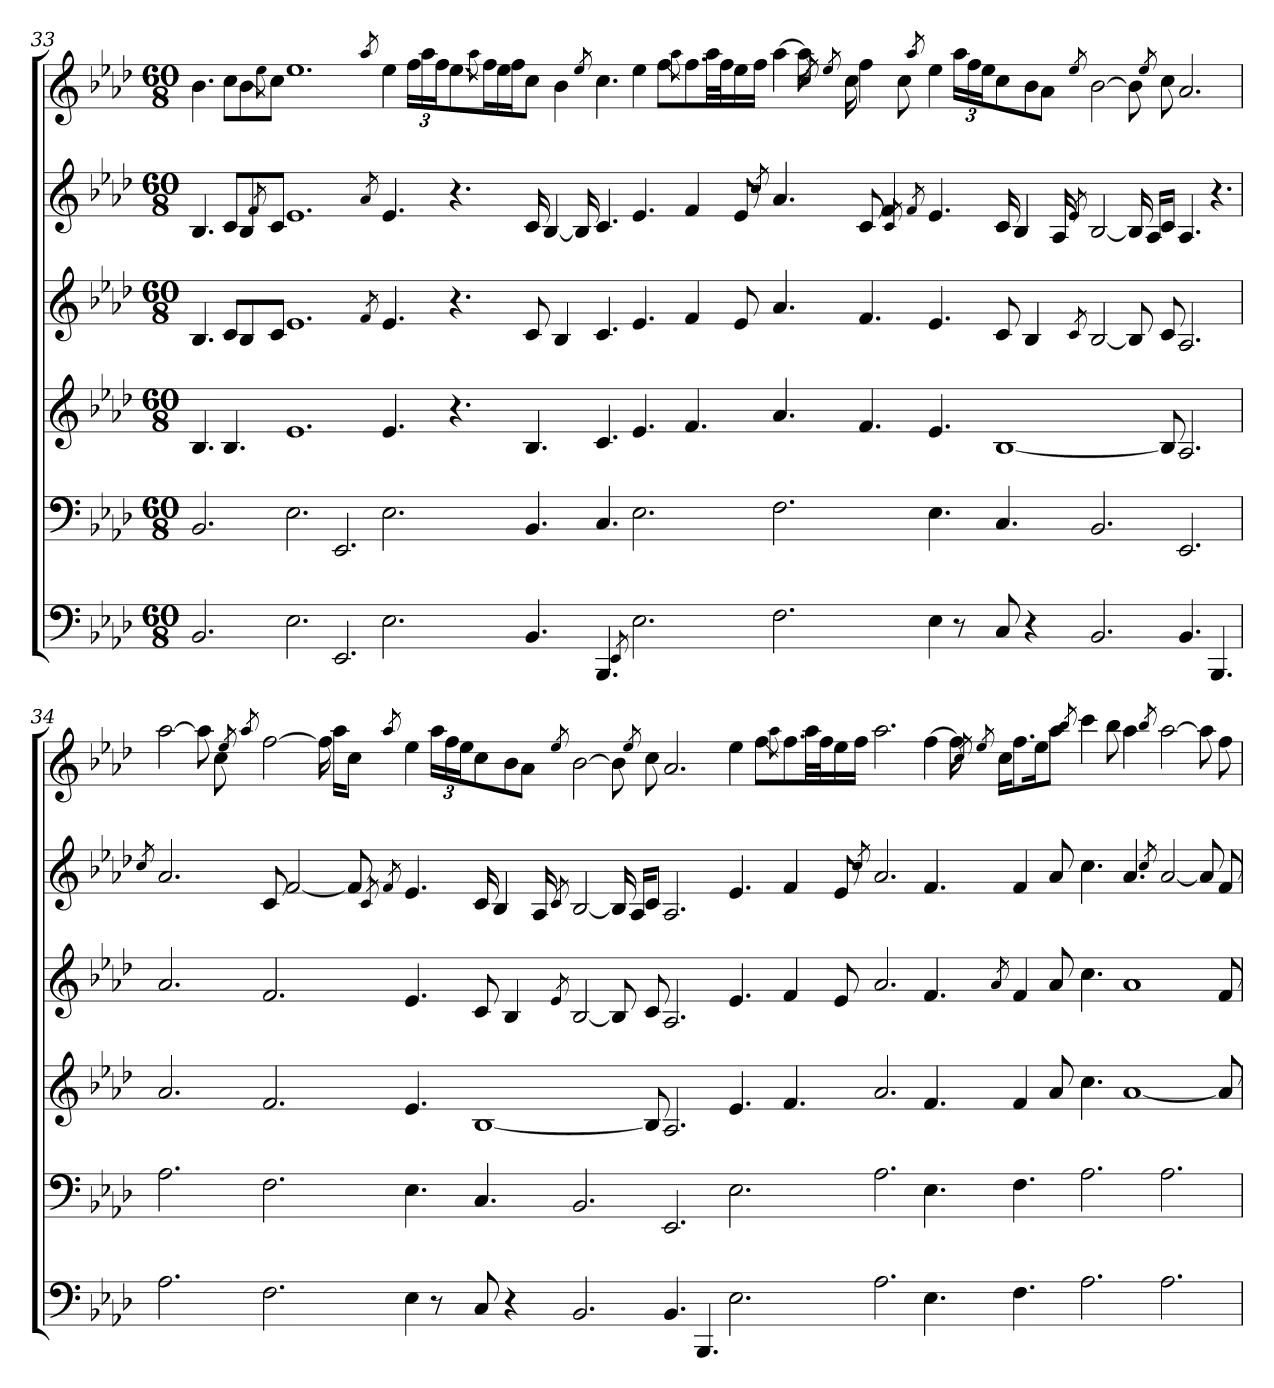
**kern	**kern	**kern	**kern	**kern	**kern
*part6	*part5	*part4	*part3	*part2	*part1
*staff6	*staff5	*staff4	*staff3	*staff2	*staff1
*clefF4	*clefF4	*clefG2	*clefG2	*clefG2	*clefG2
*k[b-e-a-d-]	*k[b-e-a-d-]	*k[b-e-a-d-]	*k[b-e-a-d-]	*k[b-e-a-d-]	*k[b-e-a-d-]
*M60/8	*M60/8	*M60/8	*M60/8	*M60/8	*M60/8
=33	=33	=33	=33	=33	=33
2.BB-	2.BB-	4.B-	4.B-	4.B-	4.b-
.	.	4.B-	8c/L	8c/L	8cc\L
.	.	.	8B-/	8B-/	8b-\
.	.	.	.	8qf/	8qee-\
.	.	.	8c/J	8c/J	8cc\J
2.E-	2.E-	1.e-	1.e-	1.e-	1.ee-
2.EE-	2.EE-	.	.	.	.
.	.	.	8qf	8qa-	8qaa-
2.E-	2.E-	4.e-	4.e-	4.e-	4ee-
.	.	.	.	.	24ff\LL
.	.	.	.	.	24aa-\
.	.	.	.	.	24ff\J
.	.	4.r	4.r	4.r	8.ee-\
.	.	.	.	.	8qaa-\
.	.	.	.	.	16ff\L
.	.	.	.	.	16ee-\
.	.	.	.	.	16ff\J
4.BB-	4.BB-	4.B-	8c	16c	8cc\J
.	.	.	.	[4B-	.
.	.	.	4B-	.	4b-
.	.	.	.	16B-]	.
.	.	.	.	.	8qee-
4.BBB-	4.C	4.c	4.c	4.c	4.cc
8qEE-	.	.	.	.	.
2.E-	2.E-	4.e-	4.e-	4.e-	4ee-
.	.	.	.	.	8ff\L
.	.	.	.	.	8qaa-\
.	.	4.f	4f	4f	8.ff\
.	.	.	.	.	32aa-\LL
.	.	.	.	.	32ff\J
.	.	.	8e-	8e-	16ee-\
.	.	.	.	.	16ff\JJ
.	.	.	.	8qcc	.
2.F	2.F	4.a-	4.a-	4.a-	[4aa-
.	.	.	.	.	16aa-]
.	.	.	.	.	8qcc
.	.	.	.	.	8qee-
.	.	.	.	.	16cc
.	.	4.f	4.f	8c	4ff
.	.	.	.	4f	.
.	.	.	.	.	8cc
.	.	.	.	8qc	.
.	.	.	.	8qf	8qaa-
4E-	4.E-	4.e-	4.e-	4.e-	4ee-
8r	.	.	.	.	24aa-\LL
.	.	.	.	.	24ff\
.	.	.	.	.	24ee-\J
8C	4.C	[1B-	8c	16c	8cc\
.	.	.	.	4B-	.
4r	.	.	4B-	.	8b-\
.	.	.	.	.	8a-\J
.	.	.	.	16A-	.
.	.	.	8qc	8qe-	8qee-
2.BB-	2.BB-	.	[2B-	[2B-	[2b-
.	.	.	8B-]	16B-]	8b-]
.	.	.	.	16A-/KL	.
.	.	.	.	.	8qee-
.	.	8B-]	8c	8c/J	8cc
4.BB-	2.EE-	2.A-	2.A-	4.A-	2.a-
4.BBB-	.	.	.	4.r	.
=34	=34	=34	=34	=34	=34
.	.	.	.	8qcc	.
2.A-	2.A-	2.a-	2.a-	2.a-	[2aa-
.	.	.	.	.	8aa-]
.	.	.	.	.	8cc
.	.	.	.	.	8qee-
.	.	.	.	.	8qaa-
2.F	2.F	2.f	2.f	8c	[2ff
.	.	.	.	[2f	.
.	.	.	.	.	16ff]
.	.	.	.	.	16aa-\KL
.	.	.	.	8f]	8cc\J
.	.	.	.	8qc	.
.	.	.	.	8qf	8qaa-
4E-	4.E-	4.e-	4.e-	4.e-	4ee-
8r	.	.	.	.	24aa-\LL
.	.	.	.	.	24ff\
.	.	.	.	.	24ee-\J
8C	4.C	[1B-	8c	16c	8cc\
.	.	.	.	4B-	.
4r	.	.	4B-	.	8b-\
.	.	.	.	.	8a-\J
.	.	.	.	16A-	.
.	.	.	8qe-	8qc	8qee-
2.BB-	2.BB-	.	[2B-	[2B-	[2b-
.	.	.	8B-]	16B-]	8b-]
.	.	.	.	16A-/KL	.
.	.	.	.	.	8qee-
.	.	8B-]	8c	8c/J	8cc
4.BB-	2.EE-	2.A-	2.A-	2.A-	2.a-
4.BBB-	.	.	.	.	.
2.E-	2.E-	4.e-	4.e-	4.e-	4ee-
.	.	.	.	.	8ff\L
.	.	.	.	.	8qaa-\
.	.	4.f	4f	4f	8.ff\
.	.	.	.	.	32aa-\LL
.	.	.	.	.	32ff\J
.	.	.	8e-	8e-	16ee-\
.	.	.	.	.	16ff\JJ
.	.	.	.	8qcc	.
2.A-	2.A-	2.a-	2.a-	2.a-	2.aa-
4.E-	4.E-	4.f	4.f	4.f	[4ff
.	.	.	.	.	16ff]
.	.	.	.	.	8qcc
.	.	.	.	.	8qee-
.	.	.	.	.	16cc\KL
.	.	.	8qa-	.	.
4.F	4.F	4f	4f	4f	8.ff\
.	.	.	.	.	16ee-\K
.	.	8a-	8a-	8a-	8aa-\J
.	.	.	.	.	8qbb-
2.A-	2.A-	4.cc	4.cc	4.cc	4ccc
.	.	.	.	.	8bb-
.	.	[1a-	1a-	4.a-	4.aa-
.	.	.	.	8qcc	8qbb-
2.A-	2.A-	.	.	[2a-	[2aa-
.	.	.	.	8a-]	8aa-]
.	.	8a-]	8f	8f	8ff
=	=	=	=	=	=
*-	*-	*-	*-	*-	*-
